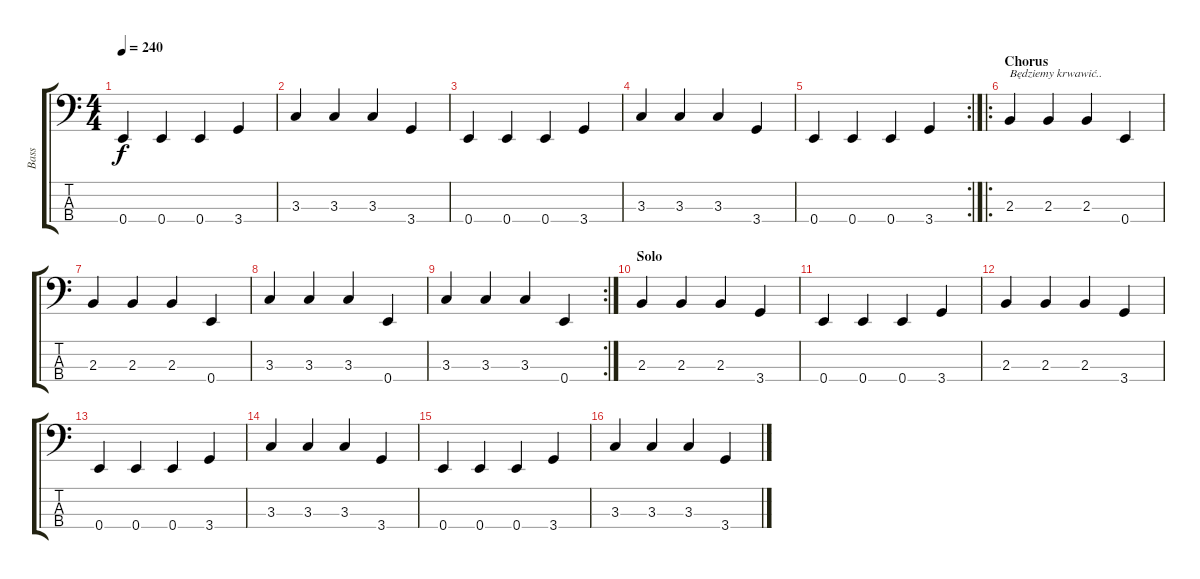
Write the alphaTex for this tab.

\track ("Bass" "Bass") {instrument electricbasspick}
\staff {score tabs}
\tuning (G2 D2 A1 E1) {hide}
\ts (4 4)
\tempo 240
\clef f4
\ks c
0.4.4{dy f} 0.4.4 0.4.4 3.4.4 |
3.3.4 3.3.4 3.3.4 3.4.4 |
0.4.4 0.4.4 0.4.4 3.4.4 |
3.3.4 3.3.4 3.3.4 3.4.4 |
\rc 2
0.4.4 0.4.4 0.4.4 3.4.4 |
\ro
\section ("" "Chorus")
2.3.4{txt "Będziemy krwawić.."} 2.3.4 2.3.4 0.4.4 |
2.3.4 2.3.4 2.3.4 0.4.4 |
3.3.4 3.3.4 3.3.4 0.4.4 |
\rc 2
3.3.4 3.3.4 3.3.4 0.4.4 |
\section ("" "Solo")
2.3.4 2.3.4 2.3.4 3.4.4 |
0.4.4 0.4.4 0.4.4 3.4.4 |
2.3.4 2.3.4 2.3.4 3.4.4 |
0.4.4 0.4.4 0.4.4 3.4.4 |
3.3.4 3.3.4 3.3.4 3.4.4 |
0.4.4 0.4.4 0.4.4 3.4.4 |
3.3.4 3.3.4 3.3.4 3.4.4
